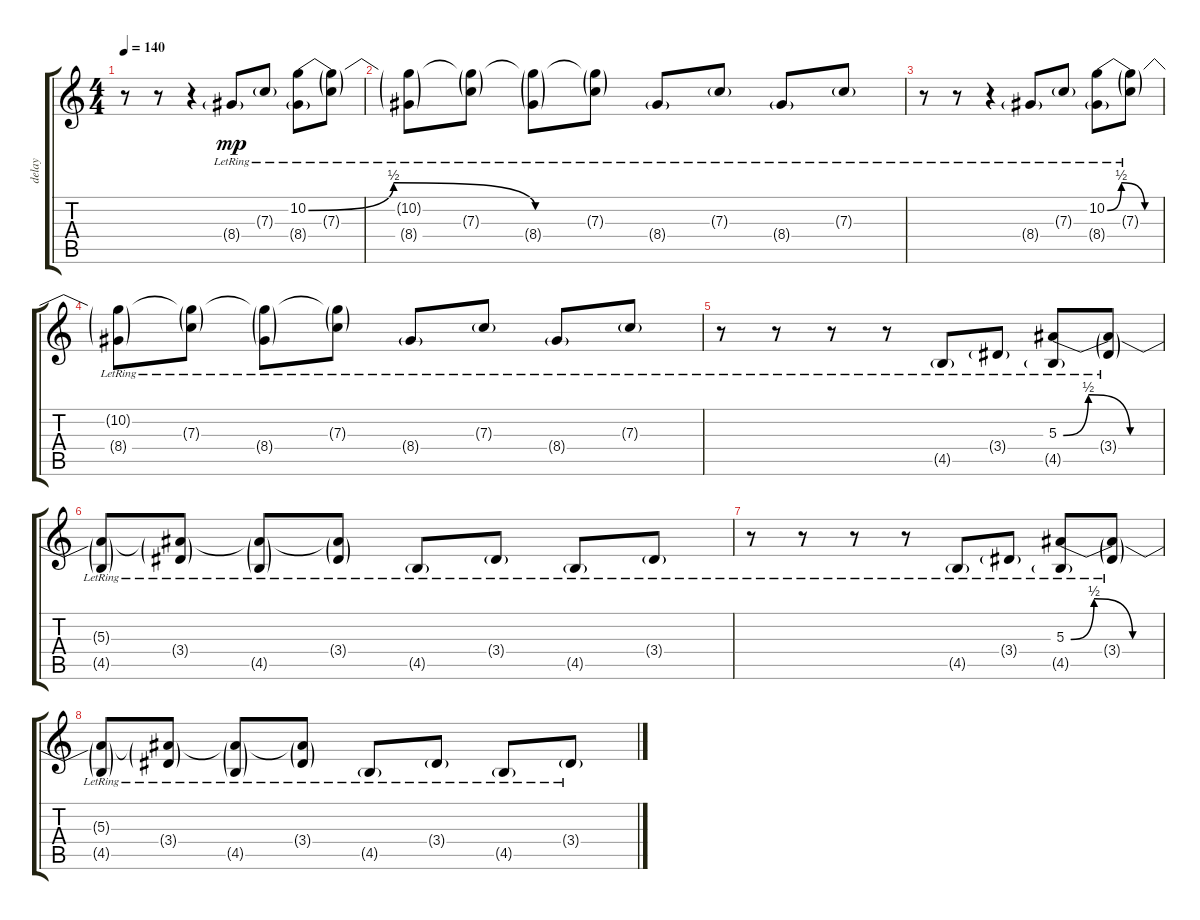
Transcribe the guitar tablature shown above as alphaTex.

\track ("delay" "delay") {instrument electricguitarjazz}
\staff {score tabs}
\tuning (D4 A3 F3 C3 G2 C2) {hide}
\ts (4 4)
\tempo 140
\clef g2
\ks c
r.8{dy mp} r.8 r.4 8.4{g lr}.8 7.3{g lr}.8 (10.2{be (custom 0 0 15 2 40 0 60 0) lr} 8.4{g lr}).8 (10.2{t} 7.3{g lr}).8 |
(10.2{t} 8.4{g lr}).8 (10.2{t} 7.3{g lr}).8 (10.2{t} 8.4{g lr}).8 (10.2{t} 7.3{g lr}).8 8.4{g lr}.8 7.3{g lr}.8 8.4{g lr}.8 7.3{g lr}.8 |
r.8 r.8 r.4 8.4{g lr}.8 7.3{g lr}.8 (10.2{be (custom 0 0 15 2 40 0 60 0) lr} 8.4{g lr}).8 (10.2{t} 7.3{g lr}).8 |
(10.2{t} 8.4{g lr}).8 (10.2{t} 7.3{g lr}).8 (10.2{t} 8.4{g lr}).8 (10.2{t} 7.3{g lr}).8 8.4{g lr}.8 7.3{g lr}.8 8.4{g lr}.8 7.3{g lr}.8 |
r.8 r.8 r.8 r.8 4.5{g lr}.8 3.4{g lr}.8 (5.3{be (custom 0 0 15 2 40 0 60 0) lr} 4.5{g lr}).8 (5.3{t} 3.4{g lr}).8 |
(5.3{t} 4.5{g lr}).8 (5.3{t} 3.4{g lr}).8 (5.3{t} 4.5{g lr}).8 (5.3{t} 3.4{g lr}).8 4.5{g lr}.8 3.4{g lr}.8 4.5{g lr}.8 3.4{g lr}.8 |
r.8 r.8 r.8 r.8 4.5{g lr}.8 3.4{g lr}.8 (5.3{be (custom 0 0 15 2 40 0 60 0) lr} 4.5{g lr}).8 (5.3{t} 3.4{g lr}).8 |
(5.3{t} 4.5{g lr}).8 (5.3{t} 3.4{g lr}).8 (5.3{t} 4.5{g lr}).8 (5.3{t} 3.4{g lr}).8 4.5{g lr}.8 3.4{g lr}.8 4.5{g lr}.8 3.4{g lr}.8
